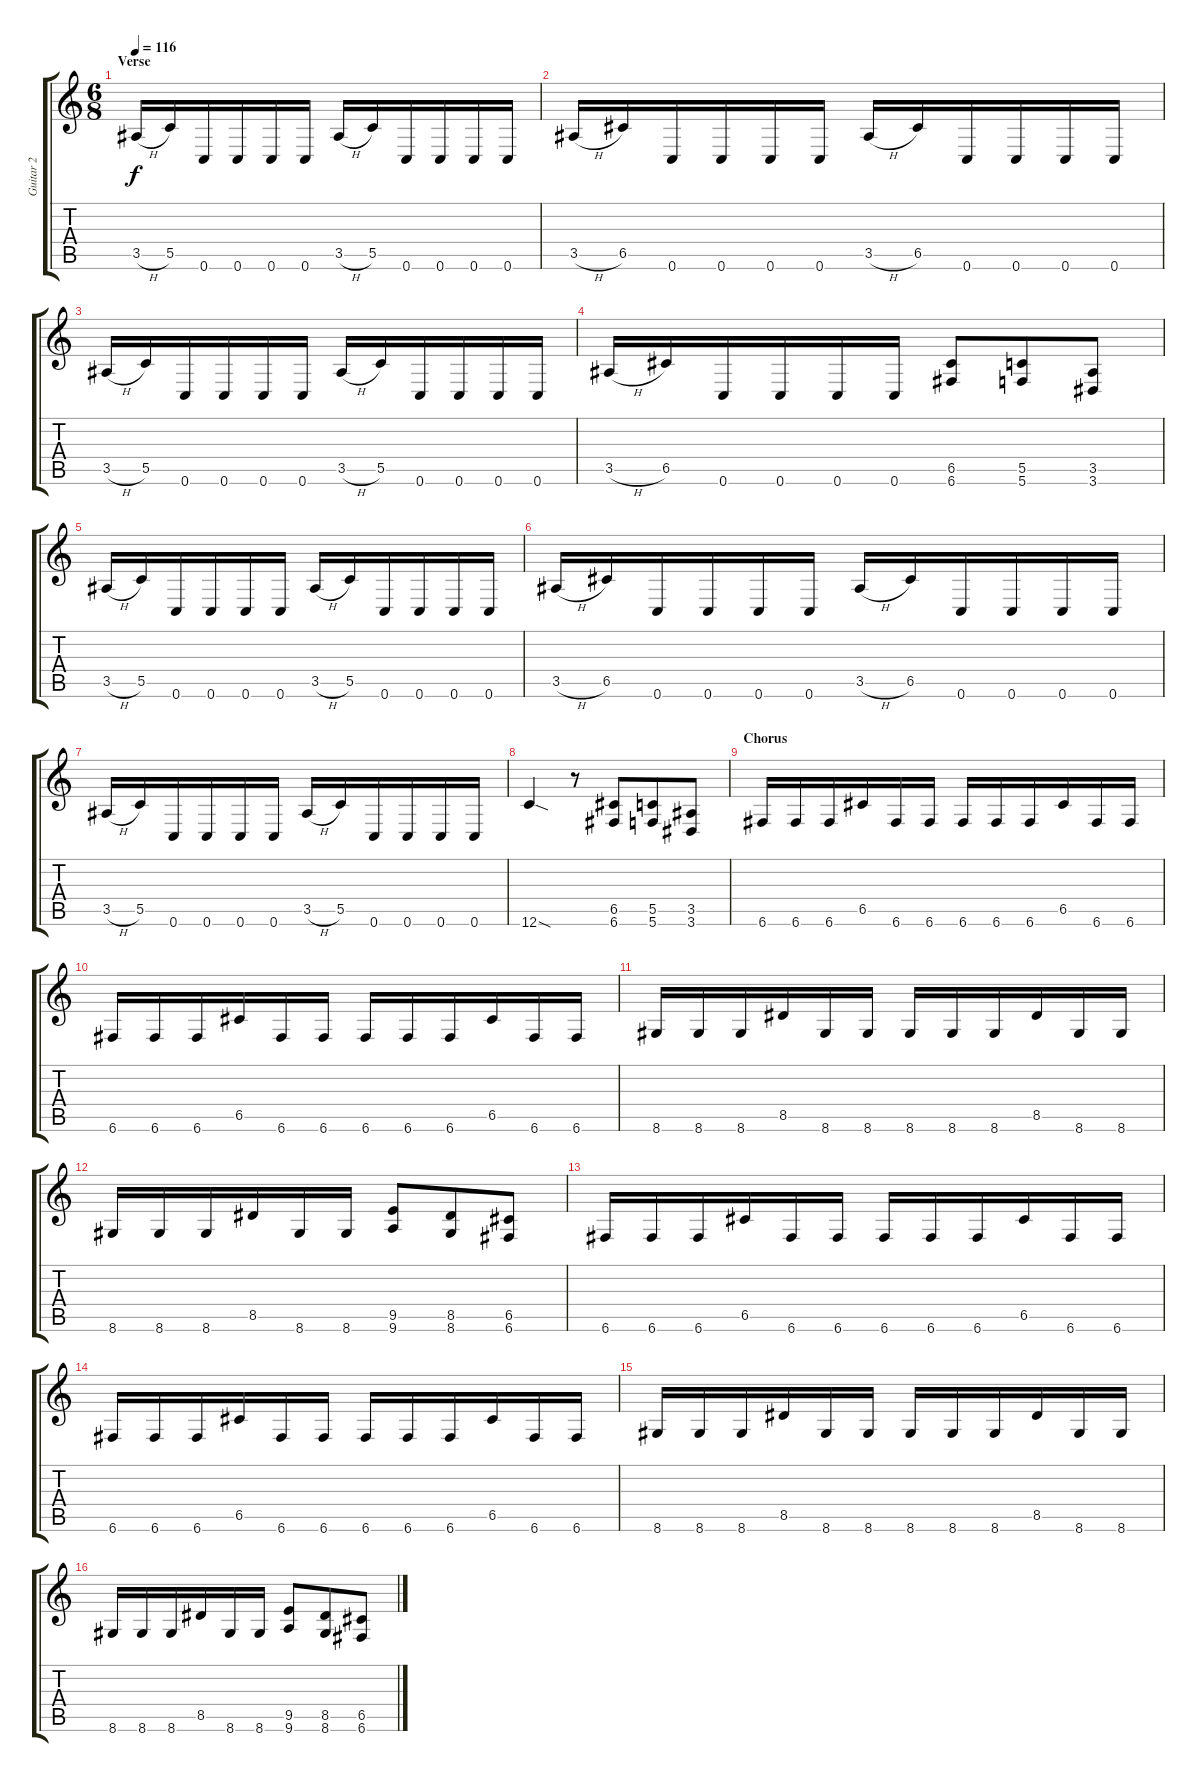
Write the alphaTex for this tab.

\track ("Guitar 2" "Guitar 2") {instrument distortionguitar}
\staff {score tabs}
\tuning (D4 A3 F3 C3 G2 C2) {hide}
\ts (6 8)
\section ("" "Verse")
\tempo 116
\clef g2
\ks c
3.5{h}.16{dy f} 5.5.16 0.6.16 0.6.16 0.6.16 0.6.16 3.5{h}.16 5.5.16 0.6.16 0.6.16 0.6.16 0.6.16 |
3.5{h}.16 6.5.16 0.6.16 0.6.16 0.6.16 0.6.16 3.5{h}.16 6.5.16 0.6.16 0.6.16 0.6.16 0.6.16 |
3.5{h}.16 5.5.16 0.6.16 0.6.16 0.6.16 0.6.16 3.5{h}.16 5.5.16 0.6.16 0.6.16 0.6.16 0.6.16 |
3.5{h}.16 6.5.16 0.6.16 0.6.16 0.6.16 0.6.16 (6.5 6.6).8 (5.5 5.6).8 (3.5 3.6).8 |
3.5{h}.16 5.5.16 0.6.16 0.6.16 0.6.16 0.6.16 3.5{h}.16 5.5.16 0.6.16 0.6.16 0.6.16 0.6.16 |
3.5{h}.16 6.5.16 0.6.16 0.6.16 0.6.16 0.6.16 3.5{h}.16 6.5.16 0.6.16 0.6.16 0.6.16 0.6.16 |
3.5{h}.16 5.5.16 0.6.16 0.6.16 0.6.16 0.6.16 3.5{h}.16 5.5.16 0.6.16 0.6.16 0.6.16 0.6.16 |
12.6{sod}.4 r.8 (6.5 6.6).8 (5.5 5.6).8 (3.5 3.6).8 |
\section ("" "Chorus")
6.6.16 6.6.16 6.6.16 6.5.16 6.6.16 6.6.16 6.6.16 6.6.16 6.6.16 6.5.16 6.6.16 6.6.16 |
6.6.16 6.6.16 6.6.16 6.5.16 6.6.16 6.6.16 6.6.16 6.6.16 6.6.16 6.5.16 6.6.16 6.6.16 |
8.6.16 8.6.16 8.6.16 8.5.16 8.6.16 8.6.16 8.6.16 8.6.16 8.6.16 8.5.16 8.6.16 8.6.16 |
8.6.16 8.6.16 8.6.16 8.5.16 8.6.16 8.6.16 (9.5 9.6).8 (8.5 8.6).8 (6.5 6.6).8 |
6.6.16 6.6.16 6.6.16 6.5.16 6.6.16 6.6.16 6.6.16 6.6.16 6.6.16 6.5.16 6.6.16 6.6.16 |
6.6.16 6.6.16 6.6.16 6.5.16 6.6.16 6.6.16 6.6.16 6.6.16 6.6.16 6.5.16 6.6.16 6.6.16 |
8.6.16 8.6.16 8.6.16 8.5.16 8.6.16 8.6.16 8.6.16 8.6.16 8.6.16 8.5.16 8.6.16 8.6.16 |
8.6.16 8.6.16 8.6.16 8.5.16 8.6.16 8.6.16 (9.5 9.6).8 (8.5 8.6).8 (6.5 6.6).8
